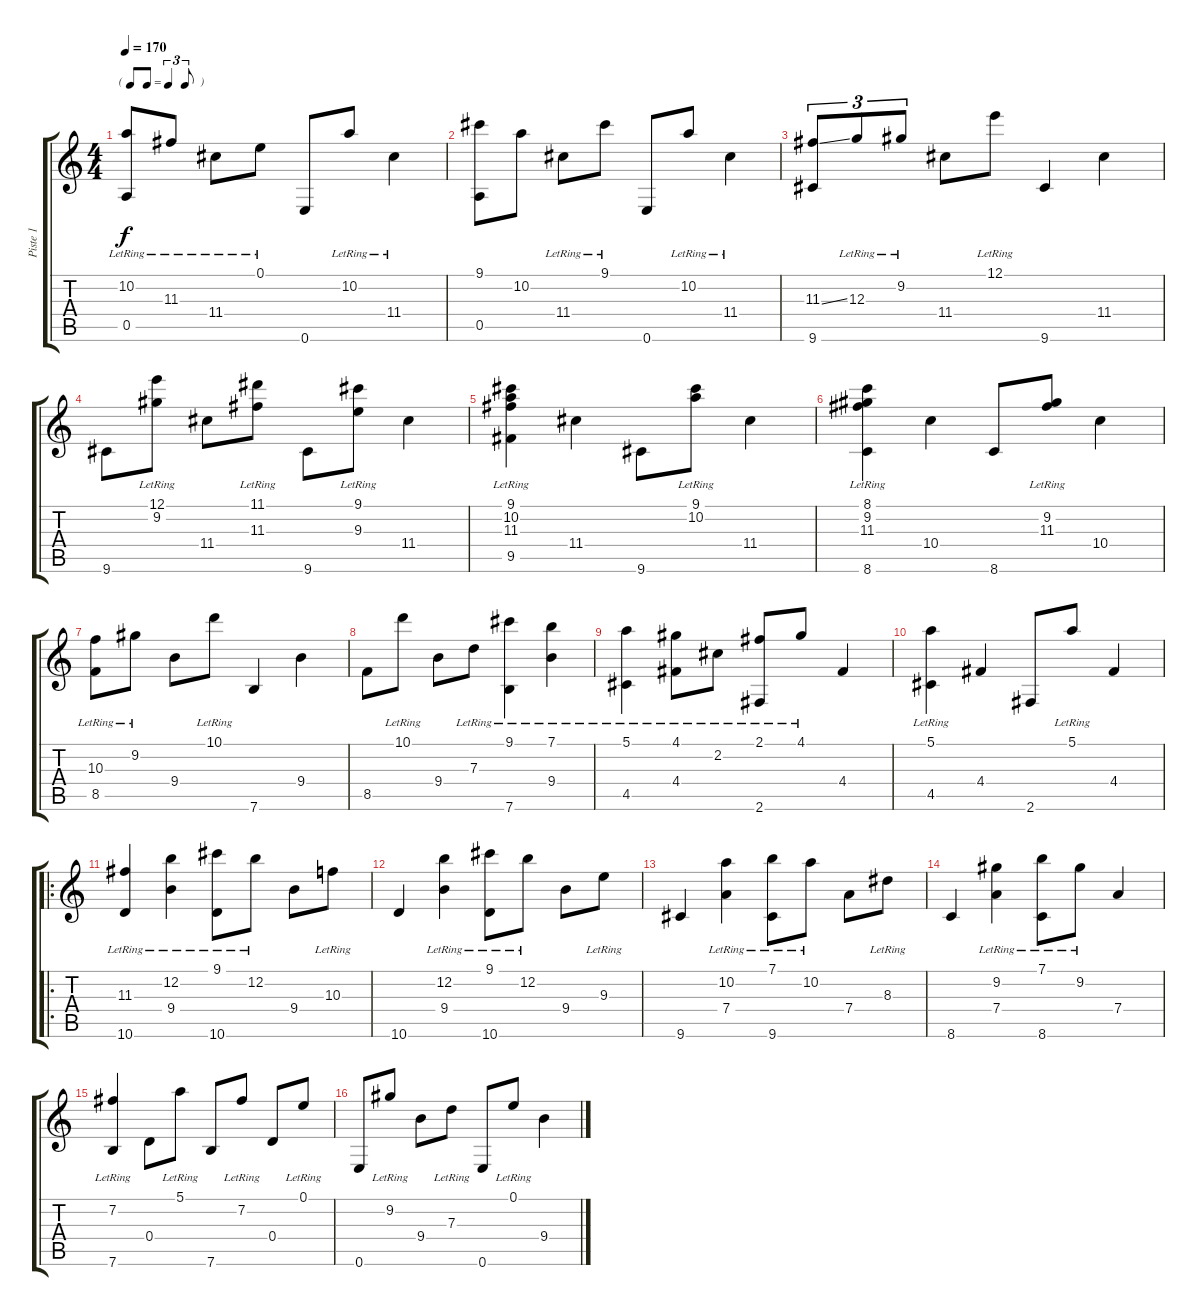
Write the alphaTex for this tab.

\track ("Piste 1" "Piste 1") {instrument electricguitarjazz}
\staff {score tabs}
\tuning (E4 B3 G3 D3 A2 E2) {hide}
\ts (4 4)
\tf triplet8th
\tempo 170
\clef g2
\ks c
(10.2{lr} 0.5).8{dy f} 11.3{lr}.8 11.4{lr}.8 0.1{lr}.8 0.6.8 10.2{lr}.8 11.4{lr}.4 |
(9.1 0.5).8 10.2.8 11.4{lr}.8 9.1{lr}.8 0.6.8 10.2{lr}.8 11.4{lr}.4 |
(11.3{ss} 9.6).8{tu (3 2)} 12.3{lr}.8{tu (3 2)} 9.2{lr}.8{tu (3 2)} 11.4.8 12.1{lr}.8 9.6.4 11.4.4 |
9.6.8 (12.1{lr} 9.2{lr}).8 11.4.8 (11.1{lr} 11.3{lr}).8 9.6.8 (9.1{lr} 9.3{lr}).8 11.4.4 |
(9.1{lr} 10.2{lr} 11.3{lr} 9.5).4 11.4.4 9.6.8 (9.1{lr} 10.2{lr}).8 11.4.4 |
(8.1{lr} 9.2{lr} 11.3{lr} 8.6).4 10.4.4 8.6.8 (9.2{lr} 11.3{lr}).8 10.4.4 |
(10.3{lr} 8.5).8 9.2{lr}.8 9.4.8 10.1{lr}.8 7.6.4 9.4.4 |
8.5.8 10.1{lr}.8 9.4.8 7.3{lr}.8 (9.1{lr} 7.6).4 (7.1{lr} 9.4).4 |
(5.1{lr} 4.5).4 (4.1{lr} 4.4).8 2.2{lr}.8 (2.1{lr} 2.6).8 4.1{lr}.8 4.4.4 |
(5.1{lr} 4.5).4 4.4.4 2.6.8 5.1{lr}.8 4.4.4 |
\ro
(11.3{lr} 10.6).4 (12.2{lr} 9.4).4 (9.1{lr} 10.6).8 12.2{lr}.8 9.4.8 10.3{lr}.8 |
10.6.4 (12.2{lr} 9.4).4 (9.1{lr} 10.6).8 12.2{lr}.8 9.4.8 9.3{lr}.8 |
9.6.4 (10.2{lr} 7.4).4 (7.1{lr} 9.6).8 10.2{lr}.8 7.4.8 8.3{lr}.8 |
8.6.4 (9.2{lr} 7.4).4 (7.1{lr} 8.6).8 9.2{lr}.8 7.4.4 |
(7.2{lr} 7.6).4 0.4.8 5.1{lr}.8 7.6.8 7.2{lr}.8 0.4.8 0.1{lr}.8 |
0.6.8 9.2{lr}.8 9.4.8 7.3{lr}.8 0.6.8 0.1{lr}.8 9.4.4
